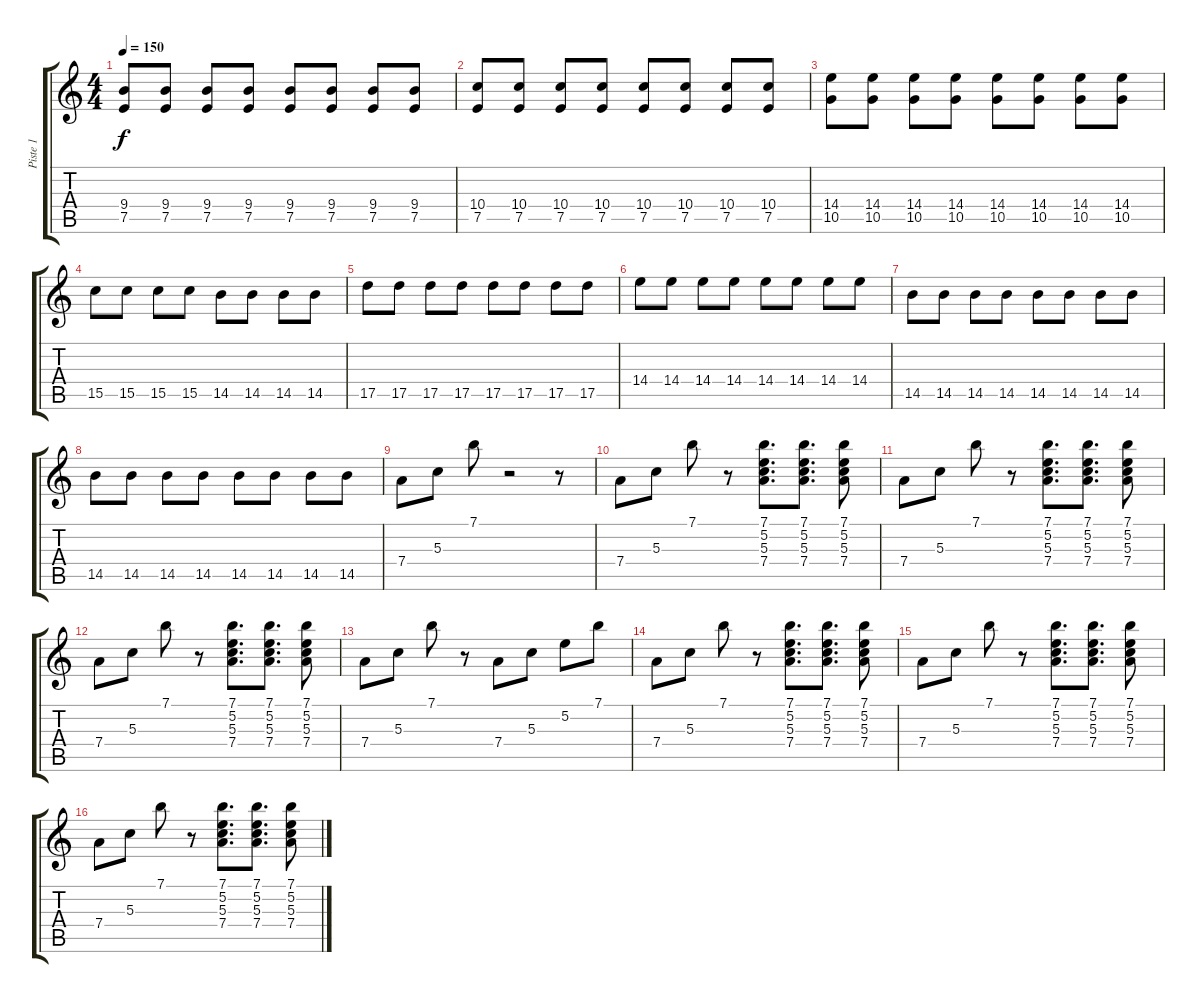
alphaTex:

\track ("Piste 1" "Piste 1") {instrument overdrivenguitar}
\staff {score tabs}
\tuning (E4 B3 G3 D3 A2 D2) {hide}
\ts (4 4)
\tempo 150
\clef g2
\ks c
(9.4 7.5).8{dy f} (9.4 7.5).8 (9.4 7.5).8 (9.4 7.5).8 (9.4 7.5).8 (9.4 7.5).8 (9.4 7.5).8 (9.4 7.5).8 |
(10.4 7.5).8 (10.4 7.5).8 (10.4 7.5).8 (10.4 7.5).8 (10.4 7.5).8 (10.4 7.5).8 (10.4 7.5).8 (10.4 7.5).8 |
(14.4 10.5).8 (14.4 10.5).8 (14.4 10.5).8 (14.4 10.5).8 (14.4 10.5).8 (14.4 10.5).8 (14.4 10.5).8 (14.4 10.5).8 |
15.5.8 15.5.8 15.5.8 15.5.8 14.5.8 14.5.8 14.5.8 14.5.8 |
17.5.8 17.5.8 17.5.8 17.5.8 17.5.8 17.5.8 17.5.8 17.5.8 |
14.4.8 14.4.8 14.4.8 14.4.8 14.4.8 14.4.8 14.4.8 14.4.8 |
14.5.8 14.5.8 14.5.8 14.5.8 14.5.8 14.5.8 14.5.8 14.5.8 |
14.5.8 14.5.8 14.5.8 14.5.8 14.5.8 14.5.8 14.5.8 14.5.8 |
7.4.8 5.3.8 7.1.8 r.2 r.8 |
7.4.8 5.3.8 7.1.8 r.8 (7.1 5.2 5.3 7.4).8{d} (7.1 5.2 5.3 7.4).8{d} (7.1 5.2 5.3 7.4).8 |
7.4.8 5.3.8 7.1.8 r.8 (7.1 5.2 5.3 7.4).8{d} (7.1 5.2 5.3 7.4).8{d} (7.1 5.2 5.3 7.4).8 |
7.4.8 5.3.8 7.1.8 r.8 (7.1 5.2 5.3 7.4).8{d} (7.1 5.2 5.3 7.4).8{d} (7.1 5.2 5.3 7.4).8 |
7.4.8 5.3.8 7.1.8 r.8 7.4.8 5.3.8 5.2.8 7.1.8 |
7.4.8 5.3.8 7.1.8 r.8 (7.1 5.2 5.3 7.4).8{d} (7.1 5.2 5.3 7.4).8{d} (7.1 5.2 5.3 7.4).8 |
7.4.8 5.3.8 7.1.8 r.8 (7.1 5.2 5.3 7.4).8{d} (7.1 5.2 5.3 7.4).8{d} (7.1 5.2 5.3 7.4).8 |
7.4.8 5.3.8 7.1.8 r.8 (7.1 5.2 5.3 7.4).8{d} (7.1 5.2 5.3 7.4).8{d} (7.1 5.2 5.3 7.4).8
